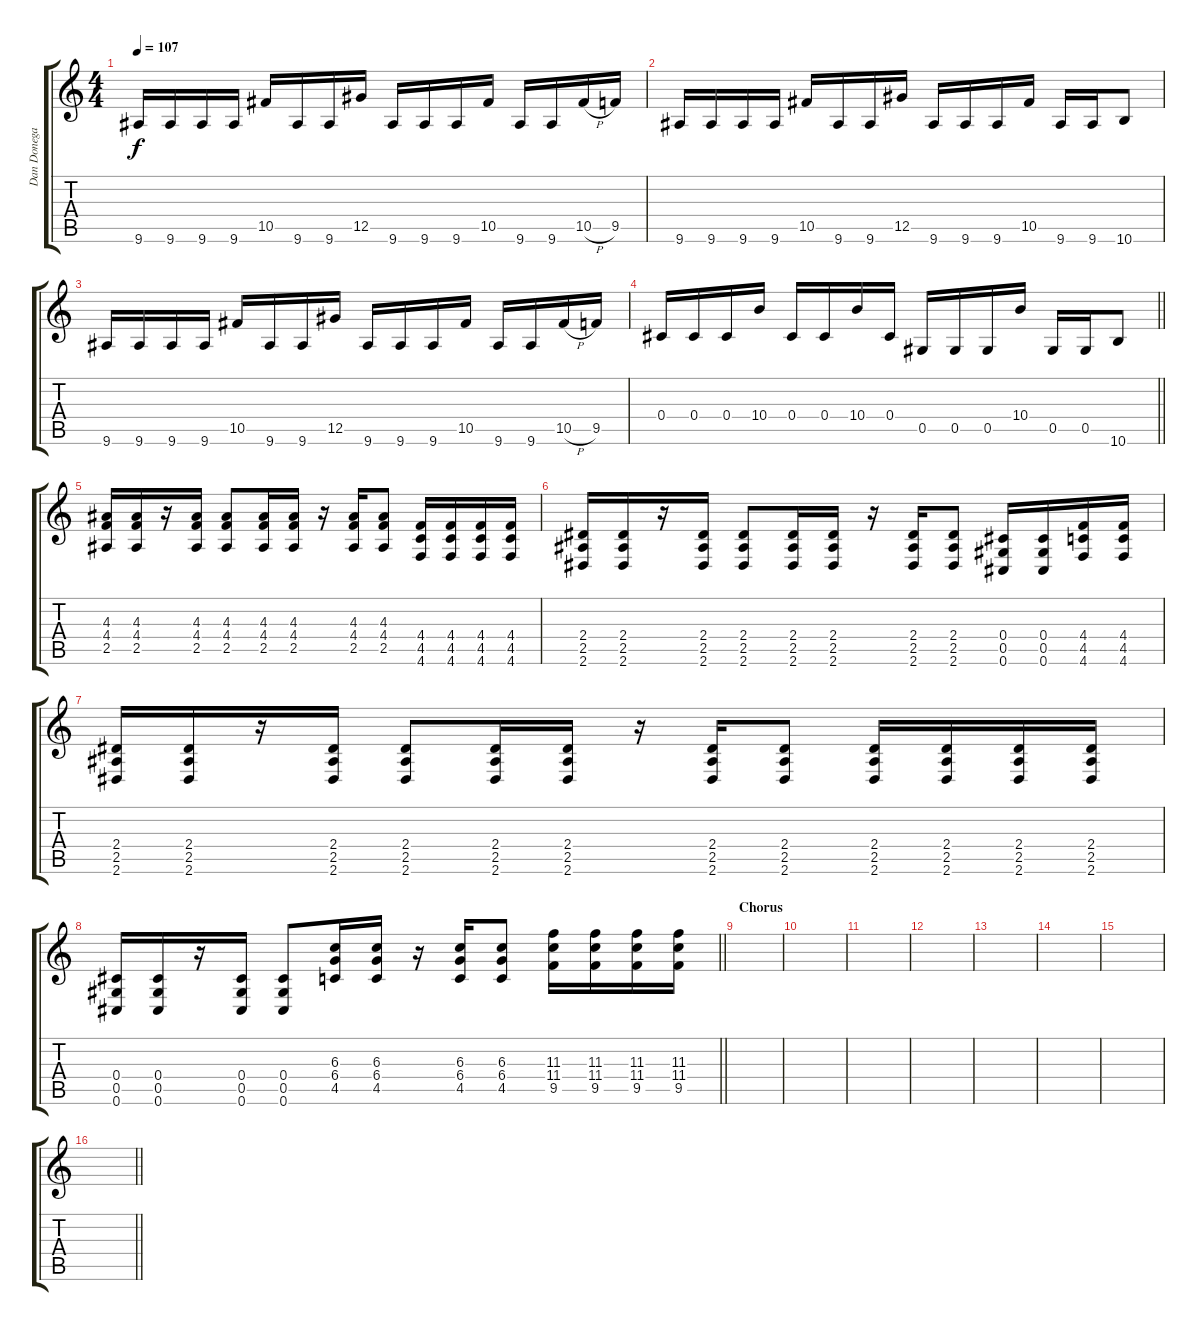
\track ("Dan Donegan 2" "Dan Donega") {instrument distortionguitar}
\staff {score tabs}
\tuning (Eb4 Bb3 Gb3 Db3 Ab2 Db2) {hide}
\ts (4 4)
\tempo 107
\clef g2
\ks c
9.6.16{dy f} 9.6.16 9.6.16 9.6.16 10.5.16 9.6.16 9.6.16 12.5.16 9.6.16 9.6.16 9.6.16 10.5.16 9.6.16 9.6.16 10.5{h}.16 9.5.16 |
9.6.16 9.6.16 9.6.16 9.6.16 10.5.16 9.6.16 9.6.16 12.5.16 9.6.16 9.6.16 9.6.16 10.5.16 9.6.16 9.6.16 10.6.8 |
9.6.16 9.6.16 9.6.16 9.6.16 10.5.16 9.6.16 9.6.16 12.5.16 9.6.16 9.6.16 9.6.16 10.5.16 9.6.16 9.6.16 10.5{h}.16 9.5.16 |
\barLineRight lightlight
0.4.16 0.4.16 0.4.16 10.4.16 0.4.16 0.4.16 10.4.16 0.4.16 0.5.16 0.5.16 0.5.16 10.4.16 0.5.16 0.5.16 10.6.8 |
(4.3 4.4 2.5).16 (4.3 4.4 2.5).16 r.16 (4.3 4.4 2.5).16 (4.3 4.4 2.5).8 (4.3 4.4 2.5).16 (4.3 4.4 2.5).16 r.16 (4.3 4.4 2.5).16 (4.3 4.4 2.5).8 (4.4 4.5 4.6).16 (4.4 4.5 4.6).16 (4.4 4.5 4.6).16 (4.4 4.5 4.6).16 |
(2.4 2.5 2.6).16 (2.4 2.5 2.6).16 r.16 (2.4 2.5 2.6).16 (2.4 2.5 2.6).8 (2.4 2.5 2.6).16 (2.4 2.5 2.6).16 r.16 (2.4 2.5 2.6).16 (2.4 2.5 2.6).8 (0.4 0.5 0.6).16 (0.4 0.5 0.6).16 (4.4 4.5 4.6).16 (4.4 4.5 4.6).16 |
(2.4 2.5 2.6).16 (2.4 2.5 2.6).16 r.16 (2.4 2.5 2.6).16 (2.4 2.5 2.6).8 (2.4 2.5 2.6).16 (2.4 2.5 2.6).16 r.16 (2.4 2.5 2.6).16 (2.4 2.5 2.6).8 (2.4 2.5 2.6).16 (2.4 2.5 2.6).16 (2.4 2.5 2.6).16 (2.4 2.5 2.6).16 |
\barLineRight lightlight
(0.4 0.5 0.6).16 (0.4 0.5 0.6).16 r.16 (0.4 0.5 0.6).16 (0.4 0.5 0.6).8 (6.3 6.4 4.5).16 (6.3 6.4 4.5).16 r.16 (6.3 6.4 4.5).16 (6.3 6.4 4.5).8 (11.3 11.4 9.5).16 (11.3 11.4 9.5).16 (11.3 11.4 9.5).16 (11.3 11.4 9.5).16 |
\section ("" "Chorus")
|
|
|
|
|
|
|
\barLineRight lightlight
